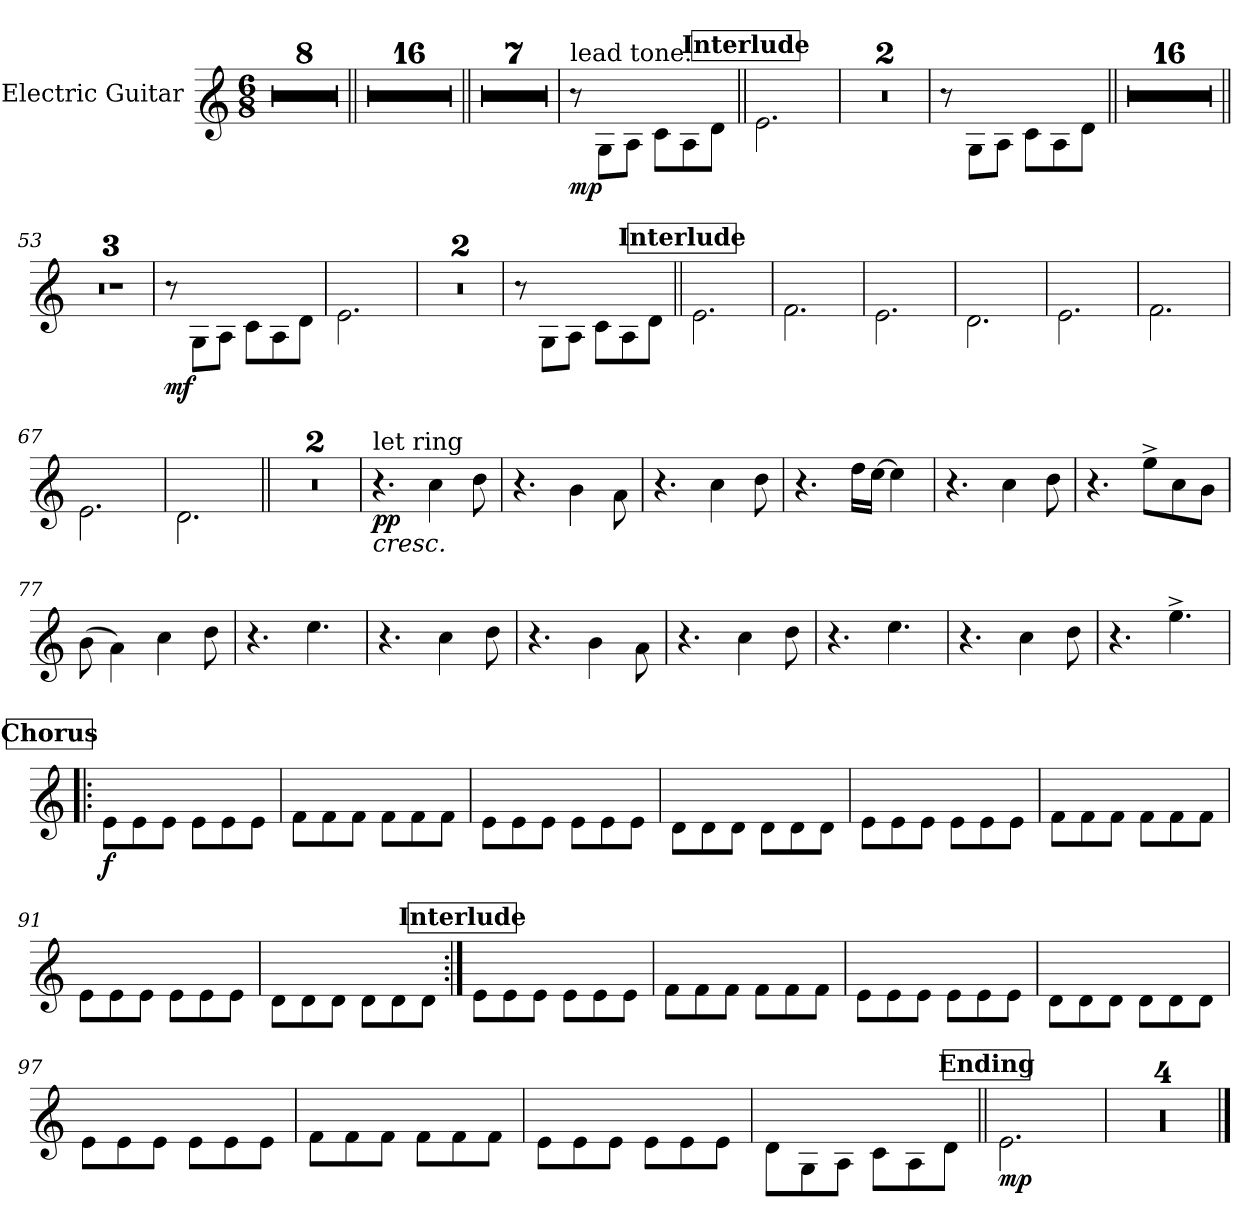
**kern	**dynam
*part1	*part1
*staff1	*staff1
*I"Electric Guitar	*
*I'El. Guit.	*
*stria6	*
*	*
*k[]	*
*M6/8	*
=1	=1
2.r	.
=2	=2
2.r	.
=3	=3
2.r	.
=4	=4
2.r	.
=5	=5
2.r	.
=6	=6
2.r	.
=7	=7
2.r	.
=8	=8
2.r	.
=9||	=9||
2.r	.
=10	=10
2.r	.
=11	=11
2.r	.
=12	=12
2.r	.
=13	=13
2.r	.
=14	=14
2.r	.
=15	=15
2.r	.
=16	=16
2.r	.
=17	=17
2.r	.
=18	=18
2.r	.
=19	=19
2.r	.
=20	=20
2.r	.
=21	=21
2.r	.
=22	=22
2.r	.
=23	=23
2.r	.
=24	=24
2.r	.
=25||	=25||
2.r	.
=26	=26
2.r	.
=27	=27
2.r	.
=28	=28
2.r	.
=29	=29
2.r	.
=30	=30
2.r	.
=31	=31
2.r	.
=32	=32
!LO:TX:a:t=lead tone.	!
!	!LO:DY:b
8r	mp
8G\L	.
8A\J	.
8c\L	.
8A\	.
8d\J	.
!!LO:REH:place=s1:a:B:fs=14:t=Interlude
=33||	=33||
2.e\	.
=34	=34
2.r	.
=35	=35
2.r	.
=36	=36
8r	.
8G\L	.
8A\J	.
8c\L	.
8A\	.
8d\J	.
=37||	=37||
2.r	.
=38	=38
2.r	.
=39	=39
2.r	.
=40	=40
2.r	.
=41	=41
2.r	.
=42	=42
2.r	.
=43	=43
2.r	.
=44	=44
2.r	.
=45	=45
2.r	.
=46	=46
2.r	.
=47	=47
2.r	.
=48	=48
2.r	.
=49	=49
2.r	.
=50	=50
2.r	.
=51	=51
2.r	.
=52	=52
2.r	.
!!LO:LB:g=z
=53||	=53||
2.r	.
=54	=54
2.r	.
=55	=55
2.r	.
=56	=56
!	!LO:DY:b
8r	mf
8G\L	.
8A\J	.
8c\L	.
8A\	.
8d\J	.
=57	=57
2.e\	.
=58	=58
2.r	.
=59	=59
2.r	.
=60	=60
8r	.
8G\L	.
8A\J	.
8c\L	.
8A\	.
8d\J	.
!!LO:REH:place=s1:a:B:fs=14:t=Interlude
=61||	=61||
2.e\	.
=62	=62
2.f\	.
=63	=63
2.e\	.
=64	=64
2.d\	.
=65	=65
2.e\	.
=66	=66
2.f\	.
!!LO:LB:g=z
=67	=67
2.e\	.
=68	=68
2.d\	.
=69||	=69||
2.r	.
=70	=70
2.r	.
=71	=71
!LO:TX:a:t=let ring	!
!LO:TX:b:i:t=cresc.	!
!	!LO:DY:b
4.r	pp
4cc\	.
8dd\	.
=72	=72
4.r	.
4b\	.
8a\	.
=73	=73
4.r	.
4cc\	.
8dd\	.
=74	=74
4.r	.
16ff\LL	.
[16ee\JJ	.
4ee\]	.
=75	=75
4.r	.
4cc\	.
8dd\	.
!!LO:LB:g=z
=76	=76
4.r	.
8gg^\L	.
8cc\	.
8b\J	.
=77	=77
(>8b\	.
4a\)	.
4cc\	.
8dd\	.
=78	=78
4.r	.
4.ee\	.
=79	=79
4.r	.
4cc\	.
8dd\	.
=80	=80
4.r	.
4b\	.
8a\	.
=81	=81
4.r	.
4cc\	.
8dd\	.
=82	=82
4.r	.
4.ee\	.
=83	=83
4.r	.
4cc\	.
8dd\	.
!!LO:LB:g=z
=84	=84
4.r	.
4.gg^\	.
!!LO:REH:place=s1:a:B:fs=14:t=Chorus
=85!|:	=85!|:
!	!LO:DY:b
8e\L	f
8e\	.
8e\J	.
8e\L	.
8e\	.
8e\J	.
=86	=86
8f\L	.
8f\	.
8f\J	.
8f\L	.
8f\	.
8f\J	.
=87	=87
8e\L	.
8e\	.
8e\J	.
8e\L	.
8e\	.
8e\J	.
=88	=88
8d\L	.
8d\	.
8d\J	.
8d\L	.
8d\	.
8d\J	.
=89	=89
8e\L	.
8e\	.
8e\J	.
8e\L	.
8e\	.
8e\J	.
=90	=90
8f\L	.
8f\	.
8f\J	.
8f\L	.
8f\	.
8f\J	.
!!LO:LB:g=z
=91	=91
8e\L	.
8e\	.
8e\J	.
8e\L	.
8e\	.
8e\J	.
=92	=92
8d\L	.
8d\	.
8d\J	.
8d\L	.
8d\	.
8d\J	.
!!LO:REH:place=s1:a:B:fs=14:t=Interlude
=93:|!	=93:|!
8e\L	.
8e\	.
8e\J	.
8e\L	.
8e\	.
8e\J	.
=94	=94
8f\L	.
8f\	.
8f\J	.
8f\L	.
8f\	.
8f\J	.
=95	=95
8e\L	.
8e\	.
8e\J	.
8e\L	.
8e\	.
8e\J	.
=96	=96
8d\L	.
8d\	.
8d\J	.
8d\L	.
8d\	.
8d\J	.
!!LO:LB:g=z
=97	=97
8e\L	.
8e\	.
8e\J	.
8e\L	.
8e\	.
8e\J	.
=98	=98
8f\L	.
8f\	.
8f\J	.
8f\L	.
8f\	.
8f\J	.
=99	=99
8e\L	.
8e\	.
8e\J	.
8e\L	.
8e\	.
8e\J	.
=100	=100
8d\L	.
8G\	.
8A\J	.
8c\L	.
8A\	.
8d\J	.
!!LO:REH:place=s1:a:B:fs=14:t=Ending
=101||	=101||
!	!LO:DY:b
2.e\	mp
=102	=102
2.r	.
=103	=103
2.r	.
=104	=104
2.r	.
=105	=105
2.r	.
==	==
*-	*-
